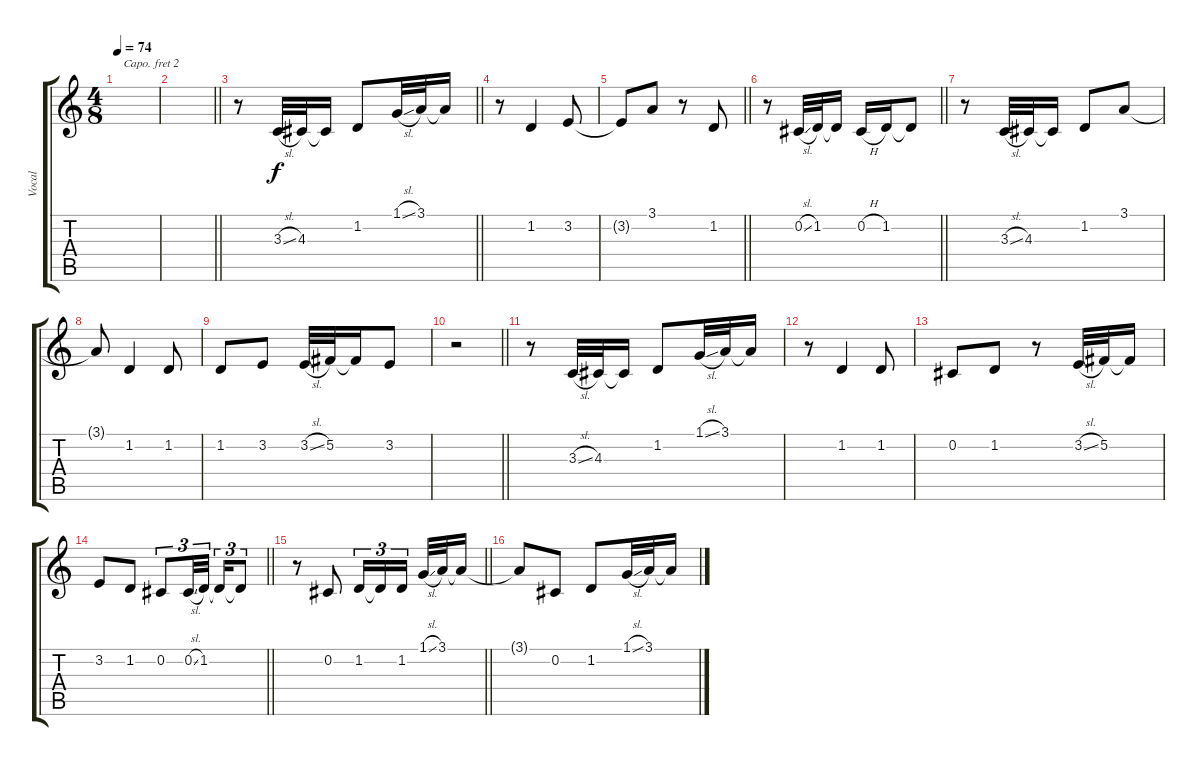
\track ("Vocal" "Vocal") {instrument ocarina}
\staff {score tabs}
\capo 2
\tuning (E4 B3 G3 D3 A2 E2) {hide}
\ts (4 8)
\tempo 74
\clef g2
\ks c
|
\barLineRight lightlight
|
\section ("" "")
\barLineRight lightlight
r.8 3.3{sl}.32 4.3.32 4.3{t}.16 1.2.8 1.1{sl}.32 3.1.32 3.1{t}.16 |
\section ("" "")
r.8 1.2.4 3.2.8 |
\barLineRight lightlight
3.2{t}.8 3.1.8 r.8 1.2.8 |
\section ("" "")
\barLineRight lightlight
r.8 0.2{sl}.32 1.2.32 1.2{t}.16 0.2{h}.16 1.2.16 1.2{t}.8 |
\section ("" "")
r.8 3.3{sl}.32 4.3.32 4.3{t}.16 1.2.8 3.1.8 |
3.1{t}.8 1.2.4 1.2.8 |
1.2.8 3.2.8 3.2{sl}.32 5.2.32 5.2{t}.16 3.2.8 |
\barLineRight lightlight
r.2 |
\section ("" "")
r.8 3.3{sl}.32 4.3.32 4.3{t}.16 1.2.8 1.1{sl}.32 3.1.32 3.1{t}.16 |
r.8 1.2.4 1.2.8 |
0.2.8 1.2.8 r.8 3.2{sl}.32 5.2.32 5.2{t}.16 |
\barLineRight lightlight
3.2.8 1.2.8 0.2.8{tu (3 2)} 0.2{sl}.32{tu (3 2)} 1.2.32{tu (3 2)} 1.2{t}.16{tu (3 2)} 1.2{t}.8{tu (3 2)} |
\section ("" "")
\barLineRight lightlight
r.8 0.2.8 1.2.16{tu (3 2)} 1.2{t}.16{tu (3 2)} 1.2.16{tu (3 2)} 1.1{sl}.32 3.1.32 3.1{t}.16 |
\section ("" "")
3.1{t}.8 0.2.8 1.2.8 1.1{sl}.32 3.1.32 3.1{t}.16
